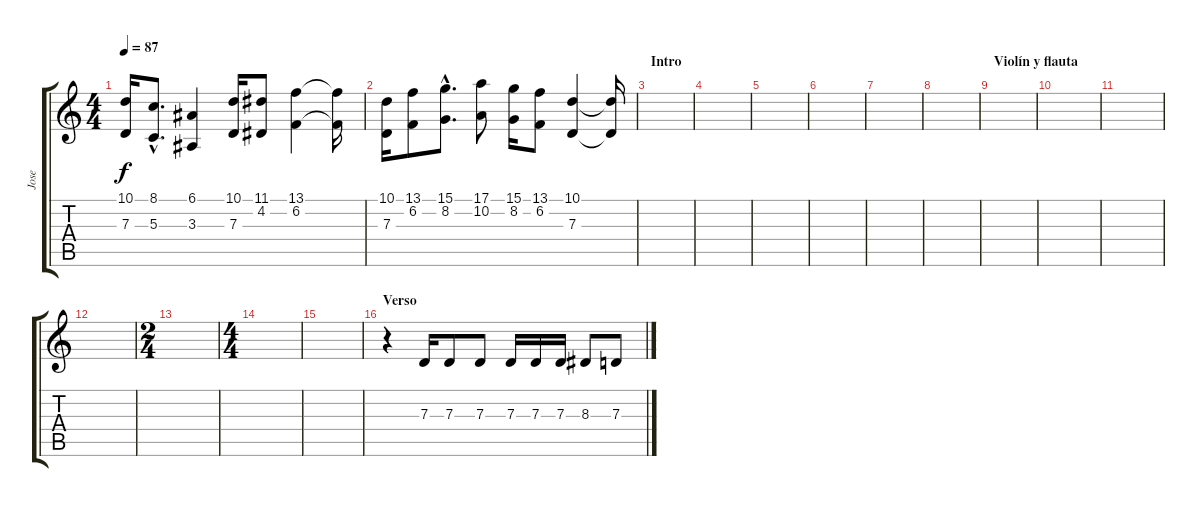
\track ("Jose" "Jose") {instrument lead1square}
\staff {score tabs}
\tuning (E4 B3 G3 D3 A2 E2) {hide}
\ts (4 4)
\tempo 87
\clef g2
\ks c
(10.1 7.3).16{dy f instrument lead1square} (8.1{hac} 5.3{hac}).8{d} (6.1 3.3).4 (10.1 7.3).16 (11.1 4.2).8 (13.1 6.2).4 (13.1{t} 6.2{t}).16 |
(10.1 7.3).16 (13.1 6.2).8 (15.1{hac} 8.2{hac}).8{d} (17.1 10.2).8 (15.1 8.2).16 (13.1 6.2).8 (10.1 7.3).4 (10.1{t} 7.3{t}).16 |
\section ("" "Intro")
|
|
|
|
|
|
\section ("" "Violín y flauta")
|
|
|
|
\ts (2 4)
|
\ts (4 4)
|
|
\section ("" "Verso")
r.4 7.3.16 7.3.8 7.3.8 7.3.16 7.3.16 7.3.16 8.3.8 7.3.8
